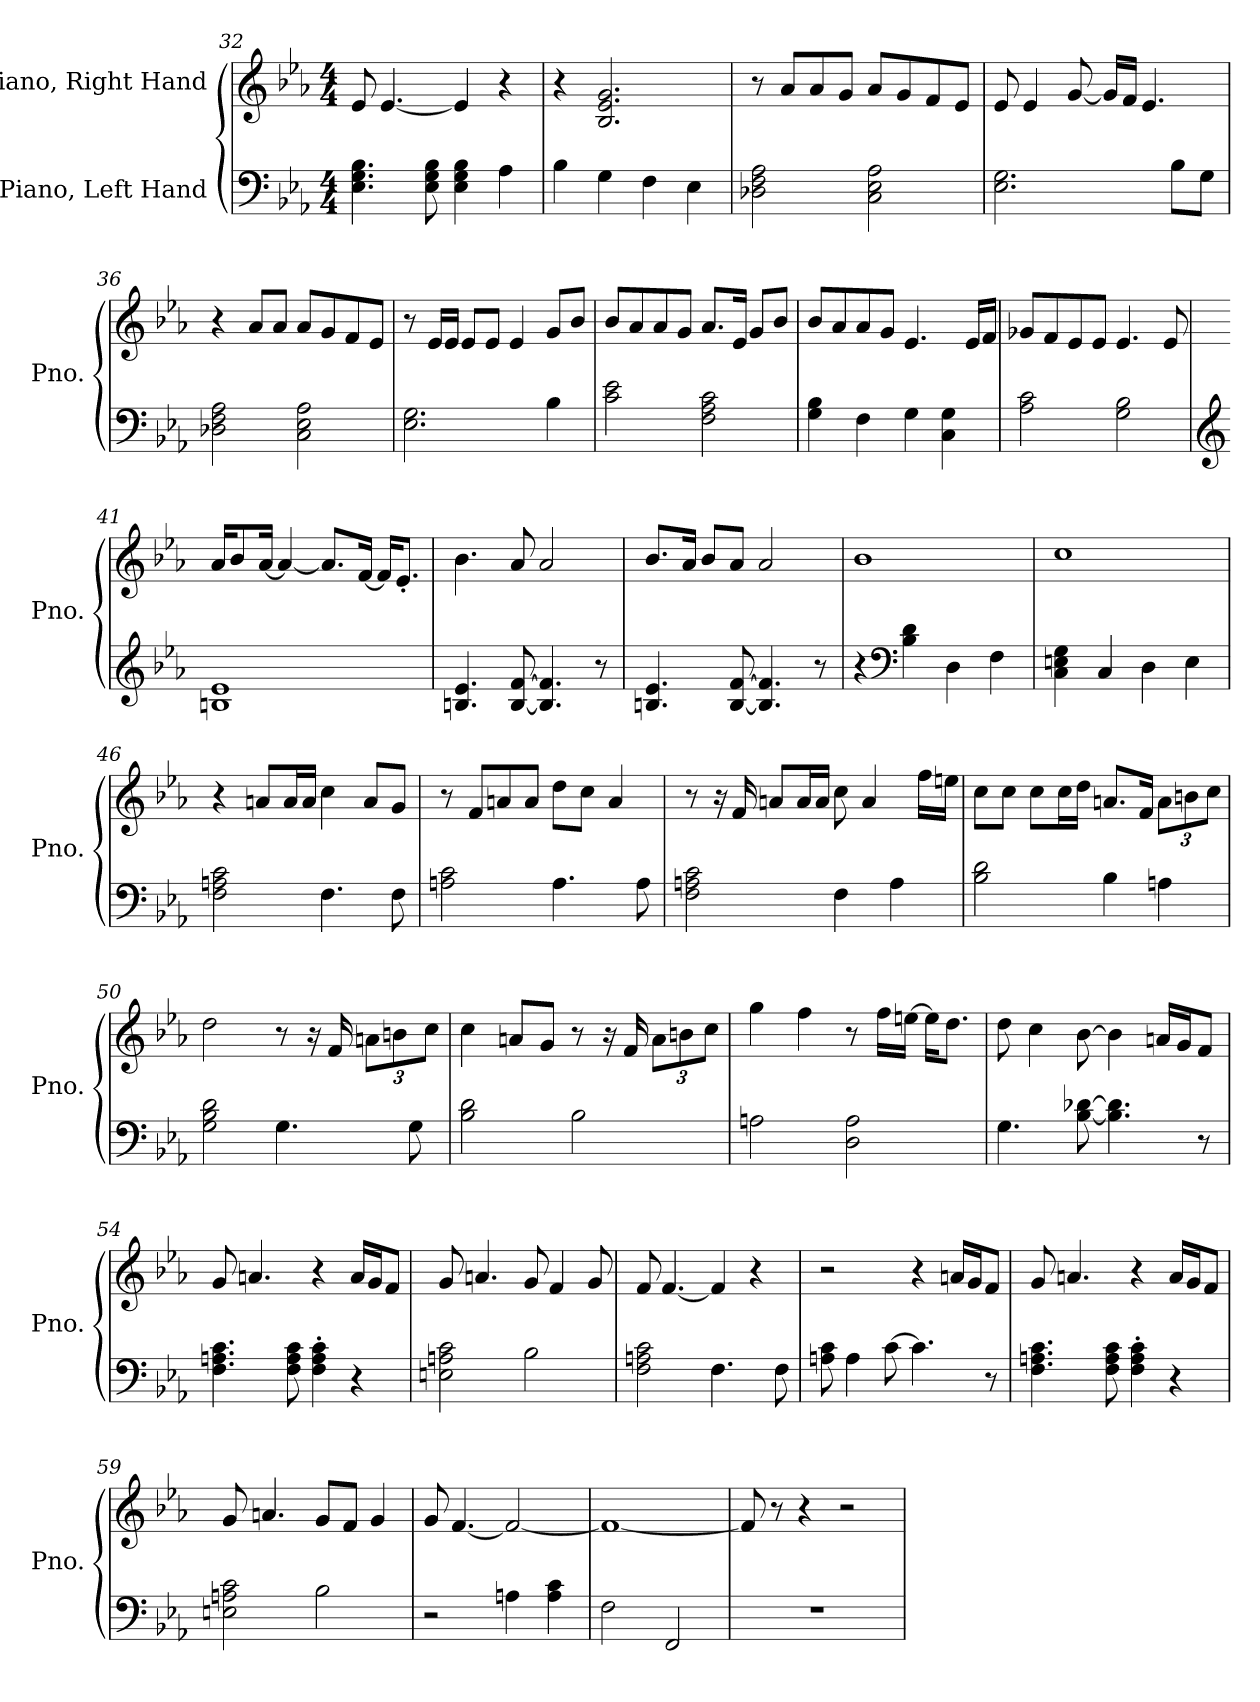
**kern	**kern
*part2	*part1
*staff2	*staff1
*I"Piano, Left Hand	*I"Piano, Right Hand
*I'Pno.	*I'Pno.
*clefF4	*clefG2
*k[b-e-a-]	*k[b-e-a-]
*M4/4	*M4/4
=32	=32
4.E-\ 4.G\ 4.B-\	8e-/
.	[4.e-/
8E-\ 8G\ 8B-\	.
4E-\ 4G\ 4B-\	4e-/]
4A-\	4r
=33	=33
4B-\	4r
4G\	2.B-/ 2.e-/ 2.g/
4F\	.
4E-\	.
=34	=34
2D-X\ 2F\ 2A-\	8r
.	8a-/L
.	8a-/
.	8g/J
2C\ 2E-\ 2A-\	8a-/L
.	8g/
.	8f/
.	8e-/J
=35	=35
2.E-\ 2.G\	8e-/
.	4e-/
.	[8g/
.	16g/LL]
.	16f/JJ
.	4.e-/
8B-\L	.
8G\J	.
!!LO:LB:g=z
=36	=36
2D-X\ 2F\ 2A-\	4r
.	8a-/L
.	8a-/J
2C\ 2E-\ 2A-\	8a-/L
.	8g/
.	8f/
.	8e-/J
=37	=37
2.E-\ 2.G\	8r
.	16e-/LL
.	16e-/JJ
.	8e-/L
.	8e-/J
.	4e-/
4B-\	8g/L
.	8b-/J
=38	=38
2c\ 2e-\	8b-/L
.	8a-/
.	8a-/
.	8g/J
2F\ 2A-\ 2c\	8.a-/L
.	16e-/Jk
.	8g/L
.	8b-/J
=39	=39
4G\ 4B-\	8b-/L
.	8a-/
4F\	8a-/
.	8g/J
4G\	4.e-/
4C\ 4G\	.
.	16e-/LL
.	16f/JJ
=40	=40
2A-\ 2c\	8g-X/L
.	8f/
.	8e-/
.	8e-/J
2G\ 2B-\	4.e-/
.	8e-/
!!LO:LB:g=z
=41	=41
*clefG2	*
1Bn 1e-	16a-/KL
.	8b-/
.	[16a-/Jk
.	4a-/_
.	8.a-/L]
.	[16f/Jk
.	16f/KL]
.	8.e-'/J
=42	=42
4.Bn/ 4.e-/	4.b-\
[8B/ [8f/	8a-/
4.B/] 4.f/]	2a-/
8r	.
=43	=43
4.Bn/ 4.e-/	8.b-/L
.	16a-/Jk
.	8b-/L
[8B/ [8f/	8a-/J
4.B/] 4.f/]	2a-/
8r	.
=44	=44
4r	1b-
*clefF4	*
4B-\ 4d\	.
4D\	.
4F\	.
=45	=45
4C\ 4En\ 4G\	1cc
4C/	.
4D\	.
4E\	.
!!LO:LB:g=z
=46	=46
2F\ 2An\ 2c\	4r
.	8an/L
.	16a/L
.	16a/JJ
4.F\	4cc\
.	8a/L
8F\	8g/J
=47	=47
2An\ 2c\	8r
.	8f/L
.	8an/
.	8a/J
4.A\	8dd\L
.	8cc\J
.	4a/
8A\	.
=48	=48
2F\ 2An\ 2c\	8r
.	16r
.	16f/
.	8an/L
.	16a/L
.	16a/JJ
4F\	8cc\
.	4a/
4A\	.
.	16ff\LL
.	16een\JJ
=49	=49
2B-\ 2d\	8cc\L
.	8cc\J
.	8cc\L
.	16cc\L
.	16dd\JJ
4B-\	8.an/L
.	16f/Jk
*	*Xbrackettup
4An\	12a\L
.	12bn\
.	12cc\J
!!LO:LB:g=z
=50	=50
2G\ 2B-\ 2d\	2dd\
4.G\	8r
.	16r
.	16f/
.	12an\L
.	12bn\
8G\	.
.	12cc\J
=51	=51
2B-\ 2d\	4cc\
.	8an/L
.	8g/J
2B-\	8r
.	16r
.	16f/
.	12a\L
.	12bn\
.	12cc\J
=52	=52
2An\	4gg\
.	4ff\
2D\ 2A\	8r
.	16ff\LL
.	[16een\JJ
.	16ee\KL]
.	8.dd\J
=53	=53
4.G\	8dd\
.	4cc\
[8B-\ [8d-X\	[8b-\
4.B-\] 4.d-\]	4b-\]
.	16an/LL
.	16g/J
8r	8f/J
!!LO:LB:g=z
=54	=54
4.F\ 4.An\ 4.c\	8g/
.	4.an/
8F\ 8A\ 8c\	.
4F\' 4A\' 4c\'	4r
4r	16a/LL
.	16g/J
.	8f/J
=55	=55
2En\ 2An\ 2c\	8g/
.	4.an/
2B-\	8g/
.	4f/
.	8g/
=56	=56
2F\ 2An\ 2c\	8f/
.	[4.f/
4.F\	4f/]
.	4r
8F\	.
=57	=57
8An\ 8c\	2r
4A\	.
[8c\	.
4.c\]	4r
.	16an/LL
.	16g/J
8r	8f/J
=58	=58
4.F\ 4.An\ 4.c\	8g/
.	4.an/
8F\ 8A\ 8c\	.
4F\' 4A\' 4c\'	4r
4r	16a/LL
.	16g/J
.	8f/J
!!LO:PB:g=z
=59	=59
2En\ 2An\ 2c\	8g/
.	4.an/
2B-\	8g/L
.	8f/J
.	4g/
=60	=60
2r	8g/
.	[4.f/
4An\	2f/_
4A\ 4c\	.
=61	=61
2F\	1f_
2FF/	.
=62	=62
1r	8f/]
.	8r
.	4r
.	2r
=	=
*-	*-
